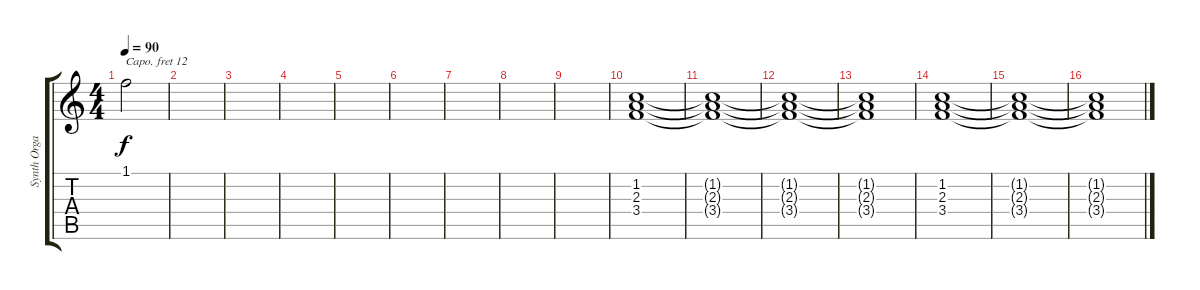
\track ("Synth Organ and Vibraphone" "Synth Orga") {instrument vibraphone}
\staff {score tabs}
\capo 12
\tuning (E4 B3 G3 D3 A2 E2) {hide}
\ts (4 4)
\tempo 90
\clef g2
\ks c
1.1{t}.2{dy f} |
|
|
|
|
|
|
|
|
(1.2 2.3 3.4).1{instrument rockorgan} |
(1.2{t} 2.3{t} 3.4{t}).1 |
(1.2{t} 2.3{t} 3.4{t}).1 |
(1.2{t} 2.3{t} 3.4{t}).1 |
(1.2 2.3 3.4).1{instrument rockorgan} |
(1.2{t} 2.3{t} 3.4{t}).1 |
(1.2{t} 2.3{t} 3.4{t}).1
